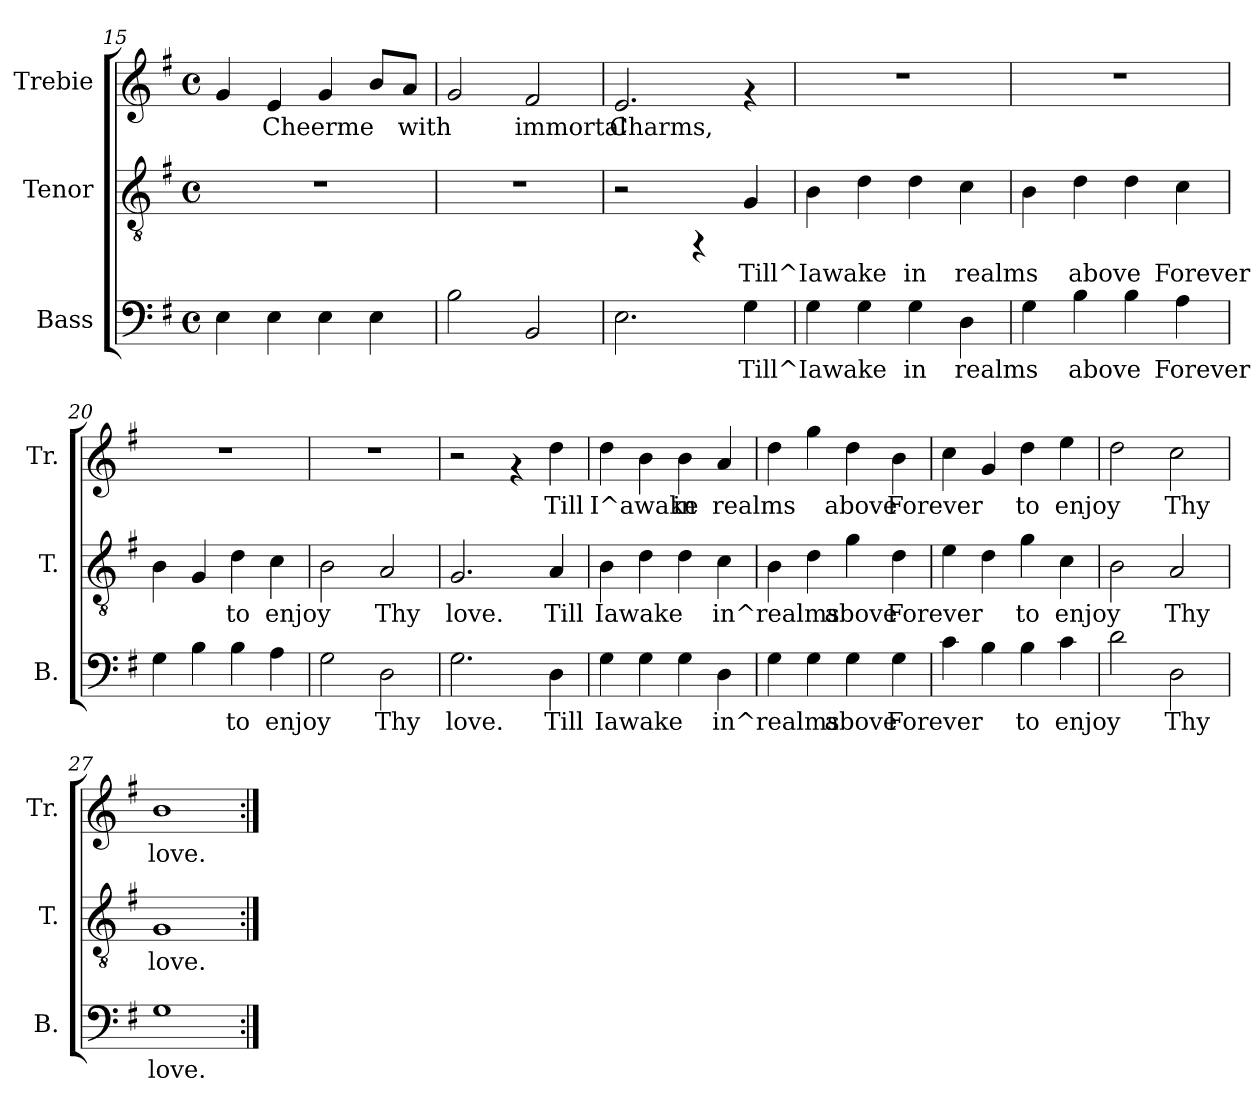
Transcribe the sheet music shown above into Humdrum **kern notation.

**kern	**text	**kern	**text	**kern	**text
*part3	*part3	*part2	*part2	*part1	*part1
*staff3	*staff3	*staff2	*staff2	*staff1	*staff1
*I"Bass	*	*I"Tenor	*	*I"Trebie	*
*I'B.	*	*I'T.	*	*I'Tr.	*
*clefF4	*	*clefGv2	*	*clefG2	*
*k[f#]	*	*k[f#]	*	*k[f#]	*
*G:	*	*G:	*	*G:	*
*M4/4	*	*M4/4	*	*M4/4	*
*met(c)	*	*met(c)	*	*met(c)	*
=15	=15	=15	=15	=15	=15
!	!LO:LY:a:rj	!	!	!	!LO:LY:b:rj
4E\	.	1r	.	4g/	.
!	!LO:LY:a:rj	!	!	!	!LO:LY:b:rj
4E\	.	.	.	4e/	Cheerme
!	!LO:LY:a:rj	!	!	!	!LO:LY:b:rj
4E\	.	.	.	4g/	.
!	!LO:LY:a:rj	!	!	!	!LO:LY:b:rj
4E\	.	.	.	8b/L	.
!	!	!	!	!	!LO:LY:b:rj
.	.	.	.	8a/J	with
=16	=16	=16	=16	=16	=16
!	!LO:LY:a:rj	!	!	!	!LO:LY:b:rj
2B\	.	1r	.	2g/	.
!	!LO:LY:a:rj	!	!	!	!LO:LY:b:rj
2BB/	.	.	.	2f#/	immortal
=17	=17	=17	=17	=17	=17
!	!LO:LY:a:rj	!	!	!	!LO:LY:b:rj
2.E\	.	2r	.	2.e/	Charms,
.	.	4rFF	.	.	.
!	!LO:LY:a:rj	!	!LO:LY:b:rj	!	!
4G\	Till^Iawake	4G/	Till^Iawake	4rf	.
=18	=18	=18	=18	=18	=18
!	!LO:LY:a:rj	!	!LO:LY:b:rj	!	!
4G\	.	4B\	.	1r	.
!	!LO:LY:a:rj	!	!LO:LY:b:rj	!	!
4G\	.	4d\	.	.	.
!	!LO:LY:a:rj	!	!LO:LY:b:rj	!	!
4G\	in	4d\	in	.	.
!	!LO:LY:a:rj	!	!LO:LY:b:rj	!	!
4D\	realms	4c\	realms	.	.
=19	=19	=19	=19	=19	=19
!	!LO:LY:a:rj	!	!LO:LY:b:rj	!	!
4G\	.	4B\	.	1r	.
!	!LO:LY:a:rj	!	!LO:LY:b:rj	!	!
4B\	above	4d\	above	.	.
!	!LO:LY:a:rj	!	!LO:LY:b:rj	!	!
4B\	.	4d\	.	.	.
!	!LO:LY:a:rj	!	!LO:LY:b:rj	!	!
4A\	Forever	4c\	Forever	.	.
=20	=20	=20	=20	=20	=20
!	!LO:LY:a:rj	!	!LO:LY:b:rj	!	!
4G\	.	4B\	.	1r	.
!	!LO:LY:a:rj	!	!LO:LY:b:rj	!	!
4B\	.	4G/	.	.	.
!	!LO:LY:a:rj	!	!LO:LY:b:rj	!	!
4B\	to	4d\	to	.	.
!	!LO:LY:a:rj	!	!LO:LY:b:rj	!	!
4A\	enjoy	4c\	enjoy	.	.
=21	=21	=21	=21	=21	=21
!	!LO:LY:a:rj	!	!LO:LY:b:rj	!	!
2G\	.	2B\	.	1r	.
!	!LO:LY:a:rj	!	!LO:LY:b:rj	!	!
2D\	Thy	2A/	Thy	.	.
=22	=22	=22	=22	=22	=22
!	!LO:LY:a:rj	!	!LO:LY:b:rj	!	!
2.G\	love.	2.G/	love.	2r	.
.	.	.	.	4rf	.
!	!LO:LY:a:rj	!	!LO:LY:b:rj	!	!LO:LY:b:rj
4D\	Till	4A/	Till	4dd\	Till
=23	=23	=23	=23	=23	=23
!	!LO:LY:a:rj	!	!LO:LY:b:rj	!	!LO:LY:b:rj
4G\	Iawake	4B\	Iawake	4dd\	I^awake
!	!LO:LY:a:rj	!	!LO:LY:b:rj	!	!LO:LY:b:rj
4G\	.	4d\	.	4b\	.
!	!LO:LY:a:rj	!	!LO:LY:b:rj	!	!LO:LY:b:rj
4G\	.	4d\	.	4b\	in
!	!LO:LY:a:rj	!	!LO:LY:b:rj	!	!LO:LY:b:rj
4D\	in^realms	4c\	in^realms	4a/	realms
=24	=24	=24	=24	=24	=24
!	!LO:LY:a:rj	!	!LO:LY:b:rj	!	!LO:LY:b:rj
4G\	.	4B\	.	4dd\	.
!	!LO:LY:a:rj	!	!LO:LY:b:rj	!	!LO:LY:b:rj
4G\	.	4d\	.	4gg\	.
!	!LO:LY:a:rj	!	!LO:LY:b:rj	!	!LO:LY:b:rj
4G\	above	4g\	above	4dd\	above
!	!LO:LY:a:rj	!	!LO:LY:b:rj	!	!LO:LY:b:rj
4G\	Forever	4d\	Forever	4b\	Forever
=25	=25	=25	=25	=25	=25
!	!LO:LY:a:rj	!	!LO:LY:b:rj	!	!LO:LY:b:rj
4c\	.	4e\	.	4cc\	.
!	!LO:LY:a:rj	!	!LO:LY:b:rj	!	!LO:LY:b:rj
4B\	.	4d\	.	4g/	.
!	!LO:LY:a:rj	!	!LO:LY:b:rj	!	!LO:LY:b:rj
4B\	to	4g\	to	4dd\	to
!	!LO:LY:a:rj	!	!LO:LY:b:rj	!	!LO:LY:b:rj
4c\	enjoy	4c\	enjoy	4ee\	enjoy
=26	=26	=26	=26	=26	=26
!	!LO:LY:a:rj	!	!LO:LY:b:rj	!	!LO:LY:b:rj
2d\	.	2B\	.	2dd\	.
!	!LO:LY:a:rj	!	!LO:LY:b:rj	!	!LO:LY:b:rj
2D\	Thy	2A/	Thy	2cc\	Thy
=27	=27	=27	=27	=27	=27
!	!LO:LY:a:rj	!	!LO:LY:b:rj	!	!LO:LY:b:rj
1G	love.	1G	love.	1b	love.
=:|!	=:|!	=:|!	=:|!	=:|!	=:|!
*-	*-	*-	*-	*-	*-
